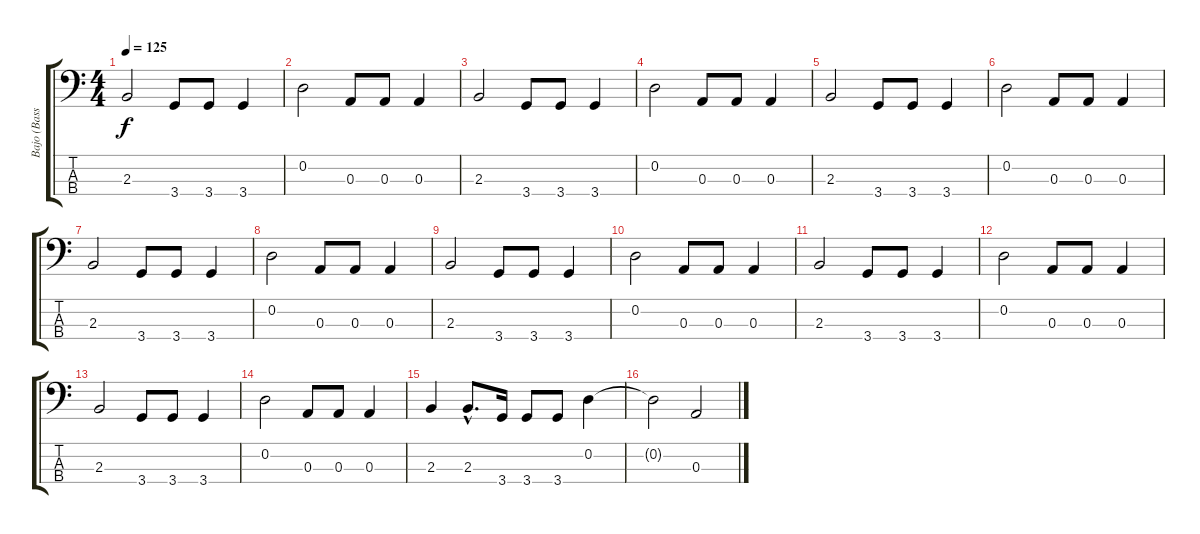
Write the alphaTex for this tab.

\track ("Bajo (Bass)" "Bajo (Bass") {instrument slapbass2}
\staff {score tabs}
\tuning (G2 D2 A1 E1) {hide}
\ts (4 4)
\tempo 125
\clef f4
\ks c
2.3.2{dy f} 3.4.8 3.4.8 3.4.4 |
0.2.2 0.3.8 0.3.8 0.3.4 |
2.3.2 3.4.8 3.4.8 3.4.4 |
0.2.2 0.3.8 0.3.8 0.3.4 |
2.3.2 3.4.8 3.4.8 3.4.4 |
0.2.2 0.3.8 0.3.8 0.3.4 |
2.3.2 3.4.8 3.4.8 3.4.4 |
0.2.2 0.3.8 0.3.8 0.3.4 |
2.3.2 3.4.8 3.4.8 3.4.4 |
0.2.2 0.3.8 0.3.8 0.3.4 |
2.3.2 3.4.8 3.4.8 3.4.4 |
0.2.2 0.3.8 0.3.8 0.3.4 |
2.3.2 3.4.8 3.4.8 3.4.4 |
0.2.2 0.3.8 0.3.8 0.3.4 |
2.3.4 2.3{hac}.8{d} 3.4.16 3.4.8 3.4.8 0.2.4 |
0.2{t}.2 0.3.2
